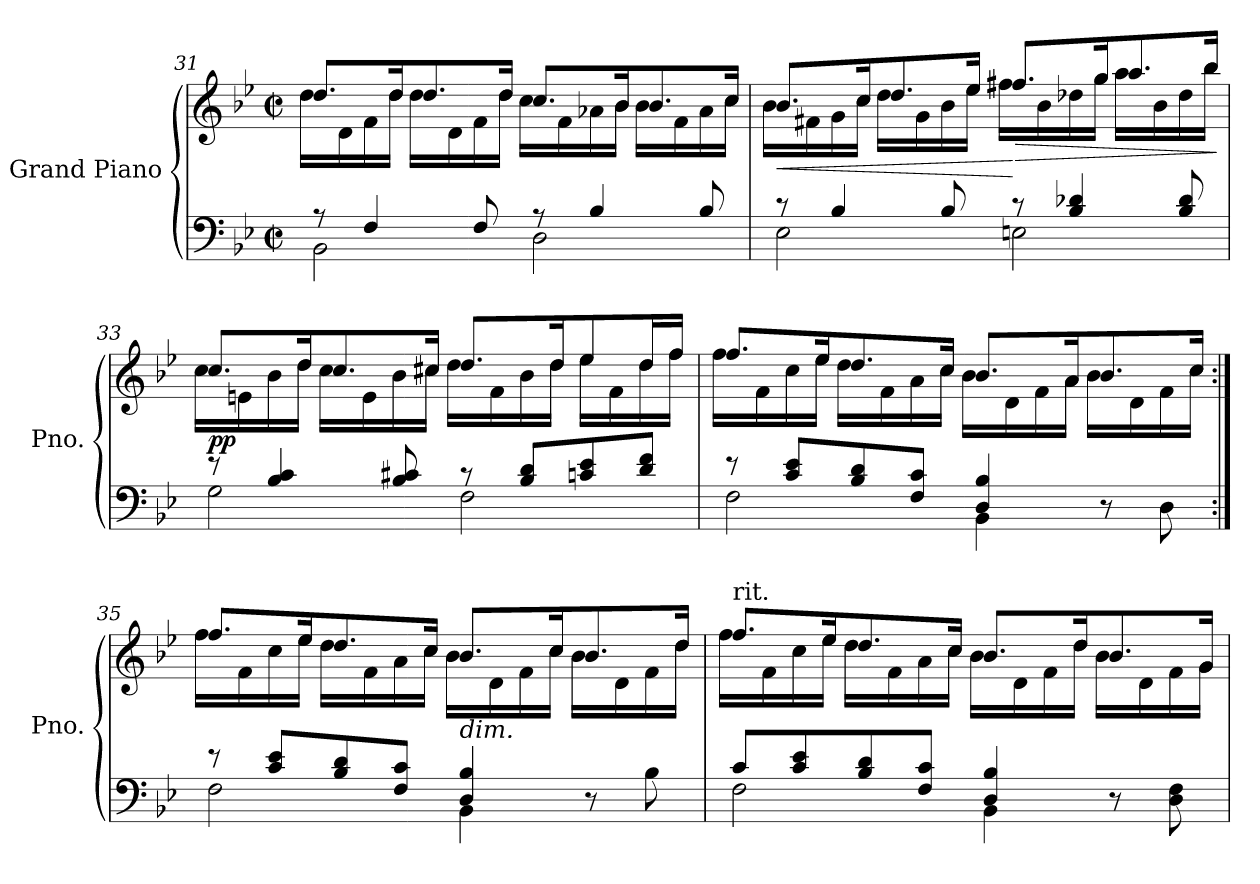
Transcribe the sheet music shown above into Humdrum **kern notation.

**kern	**kern	**dynam
*part1	*part1	*part1
*staff2	*staff1	*staff1/2
*I"Grand Piano	*	*
*I'Pno.	*	*
!!LO:PB:g=z
*clefF4	*clefG2	*
*k[b-e-]	*k[b-e-]	*
*M2/2	*M2/2	*
*met(c|)	*met(c|)	*
=31	=31	=31
*^	*^	*
8r	2BB-\	8.dd/L	16dd\LL	.
.	.	.	16d\	.
4F/	.	.	16f\	.
.	.	16dd/K	16dd\JJ	.
.	.	8.dd/	16dd\LL	.
.	.	.	16d\	.
8F/	.	.	16f\	.
.	.	16dd/Jk	16dd\JJ	.
8r	2D\	8.cc/L	16cc\LL	.
.	.	.	16f\	.
4B-/	.	.	16a-X\	.
.	.	16b-/K	16b-\JJ	.
.	.	8.b-/	16b-\LL	.
.	.	.	16f\	.
8B-/	.	.	16a-\	.
.	.	16cc/Jk	16cc\JJ	.
=32	=32	=32	=32	=32
!	!	!	!	!LO:HP:b
8r	2E-\	8.b-/L	16b-\LL	<
.	.	.	16f#X\	.
4B-/	.	.	16g\	.
.	.	16cc/K	16cc\JJ	.
.	.	8.dd/	16dd\LL	.
.	.	.	16g\	.
8B-/	.	.	16b-\	.
.	.	16ee-/Jk	16ee-\JJ	.
!	!	!	!	!LO:HP:n=1:b
8r	2En\	8.ff#X/L	16ff#\LL	[ >
.	.	.	16b-\	.
4B-/ 4d-X/	.	.	16dd-X\	.
.	.	16gg/K	16gg\JJ	.
.	.	8.aa/	16aa\LL	.
.	.	.	16b-\	.
8B-/ 8d-/	.	.	16dd-\	.
.	.	16bb-/Jk	16bb-\JJ	.
*v	*v	*	*	*
*	*v	*v	*
.	.	]
!!LO:LB:g=z
=33	=33	=33
*^	*^	*
!	!	!	!	!LO:DY:b
8r	2G\	8.cc/L	16cc\LL	pp
.	.	.	16en\	.
4B-/ 4c/	.	.	16b-\	.
.	.	16dd/K	16dd\JJ	.
.	.	8.cc/	16cc\LL	.
.	.	.	16e\	.
8B-/ 8c#X/	.	.	16b-\	.
.	.	16cc#X/Jk	16cc#\JJ	.
8r	2F\	8.dd/L	16dd\LL	.
.	.	.	16f\	.
8B-/ 8d/L	.	.	16b-\	.
.	.	16dd/K	16dd\JJ	.
8cn/ 8e-/	.	8ee-/	16ee-\LL	.
.	.	.	16f\	.
8d/ 8f/J	.	16dd/L	16dd\	.
.	.	16ff/JJ	16ff\JJ	.
=34	=34	=34	=34	=34
8r	2F\	8.ff/L	16ff\LL	.
.	.	.	16f\	.
8c/ 8e-/L	.	.	16cc\	.
.	.	16ee-/K	16ee-\JJ	.
8B-/ 8d/	.	8.dd/	16dd\LL	.
.	.	.	16f\	.
8F/ 8c/J	.	.	16a\	.
.	.	16cc/Jk	16cc\JJ	.
4D/ 4B-/	4BB-\	8.b-/L	16b-\LL	.
.	.	.	16d\	.
.	.	.	16f\	.
.	.	16a/K	16a\JJ	.
8r	4ryy	8.b-/	16b-\LL	.
.	.	.	16d\	.
8D\	.	.	16f\	.
.	.	16cc/Jk	16cc\JJ	.
!!LO:LB:g=z	!!
=35:|!	=35:|!	=35:|!	=35:|!	=35:|!
8r	2F\	8.ff/L	16ff\LL	.
.	.	.	16f\	.
8c/ 8e-/L	.	.	16cc\	.
.	.	16ee-/K	16ee-\JJ	.
8B-/ 8d/	.	8.dd/	16dd\LL	.
.	.	.	16f\	.
8F/ 8c/J	.	.	16a\	.
.	.	16cc/Jk	16cc\JJ	.
!	!	!LO:TX:b:i:t=dim.	!	!
4D/ 4B-/	4BB-\	8.b-/L	16b-\LL	.
.	.	.	16d\	.
.	.	.	16f\	.
.	.	16cc/K	16cc\JJ	.
8r	4ryy	8.b-/	16b-\LL	.
.	.	.	16d\	.
8B-\	.	.	16f\	.
.	.	16dd/Jk	16dd\JJ	.
=36	=36	=36	=36	=36
!	!	!LO:TX:a:t=rit.	!	!
8c/L	2F\	8.ff/L	16ff\LL	.
.	.	.	16f\	.
8c/ 8e-/	.	.	16cc\	.
.	.	16ee-/K	16ee-\JJ	.
8B-/ 8d/	.	8.dd/	16dd\LL	.
.	.	.	16f\	.
8F/ 8c/J	.	.	16a\	.
.	.	16cc/Jk	16cc\JJ	.
4D/ 4B-/	4BB-\	8.b-/L	16b-\LL	.
.	.	.	16d\	.
.	.	.	16f\	.
.	.	16dd/K	16dd\JJ	.
8r	4ryy	8.b-/	16b-\LL	.
.	.	.	16d\	.
8D\ 8F\	.	.	16f\	.
.	.	16g/Jk	16g\JJ	.
*v	*v	*	*	*
*	*v	*v	*
=	=	=
*-	*-	*-
